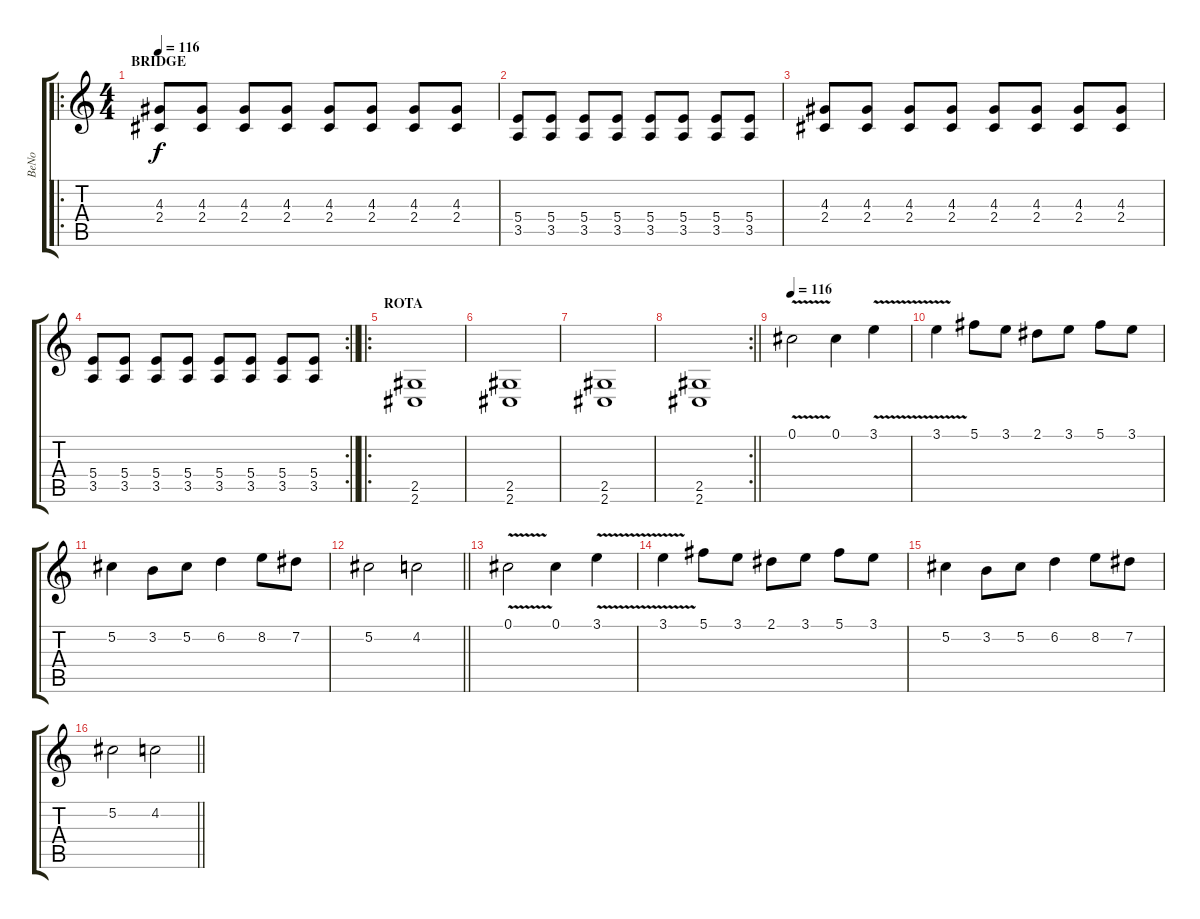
\track ("BeNo" "BeNo") {instrument distortionguitar}
\staff {score tabs}
\tuning (Db4 Ab3 E3 B2 Gb2 B1) {hide}
\ro
\ts (4 4)
\section ("" "BRIDGE")
\tempo 116
\clef g2
\ks c
(4.3 2.4).8{dy f} (4.3 2.4).8 (4.3 2.4).8 (4.3 2.4).8 (4.3 2.4).8 (4.3 2.4).8 (4.3 2.4).8 (4.3 2.4).8 |
(5.4 3.5).8 (5.4 3.5).8 (5.4 3.5).8 (5.4 3.5).8 (5.4 3.5).8 (5.4 3.5).8 (5.4 3.5).8 (5.4 3.5).8 |
(4.3 2.4).8 (4.3 2.4).8 (4.3 2.4).8 (4.3 2.4).8 (4.3 2.4).8 (4.3 2.4).8 (4.3 2.4).8 (4.3 2.4).8 |
\rc 2
\barLineRight lightlight
(5.4 3.5).8 (5.4 3.5).8 (5.4 3.5).8 (5.4 3.5).8 (5.4 3.5).8 (5.4 3.5).8 (5.4 3.5).8 (5.4 3.5).8 |
\ro
\section ("" "ROTA")
(2.5 2.6).1 |
(2.5 2.6).1 |
(2.5 2.6).1 |
\rc 2
\barLineRight lightlight
(2.5 2.6).1 |
\tempo 116
0.1{v}.2 0.1.4 3.1{v}.4 |
3.1{v}.4 5.1.8 3.1.8 2.1.8 3.1.8 5.1.8 3.1.8 |
5.2.4 3.2.8 5.2.8 6.2.4 8.2.8 7.2.8 |
\barLineRight lightlight
5.2.2 4.2.2 |
0.1{v}.2 0.1.4 3.1{v}.4 |
3.1{v}.4 5.1.8 3.1.8 2.1.8 3.1.8 5.1.8 3.1.8 |
5.2.4 3.2.8 5.2.8 6.2.4 8.2.8 7.2.8 |
\barLineRight lightlight
5.2.2 4.2.2
